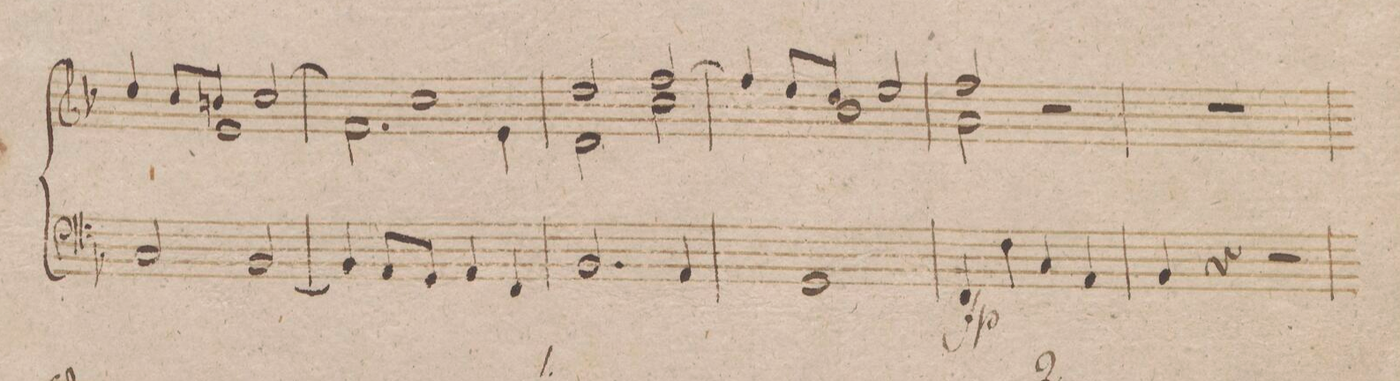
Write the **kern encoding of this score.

**kern
*I"Organo.
*clefF4
*k[b-]
*met(c|)
*M2/2
2C/
[2BB-/
=60
4BB-/]
8AA/L
8GG/J
4AA/
4FF/
=61
2.BB-/
4AA/
=62
1GG
=63
4FF/
4F\
4C/
4AA/
=64
4BB-/
4r
2r
=65
*-
